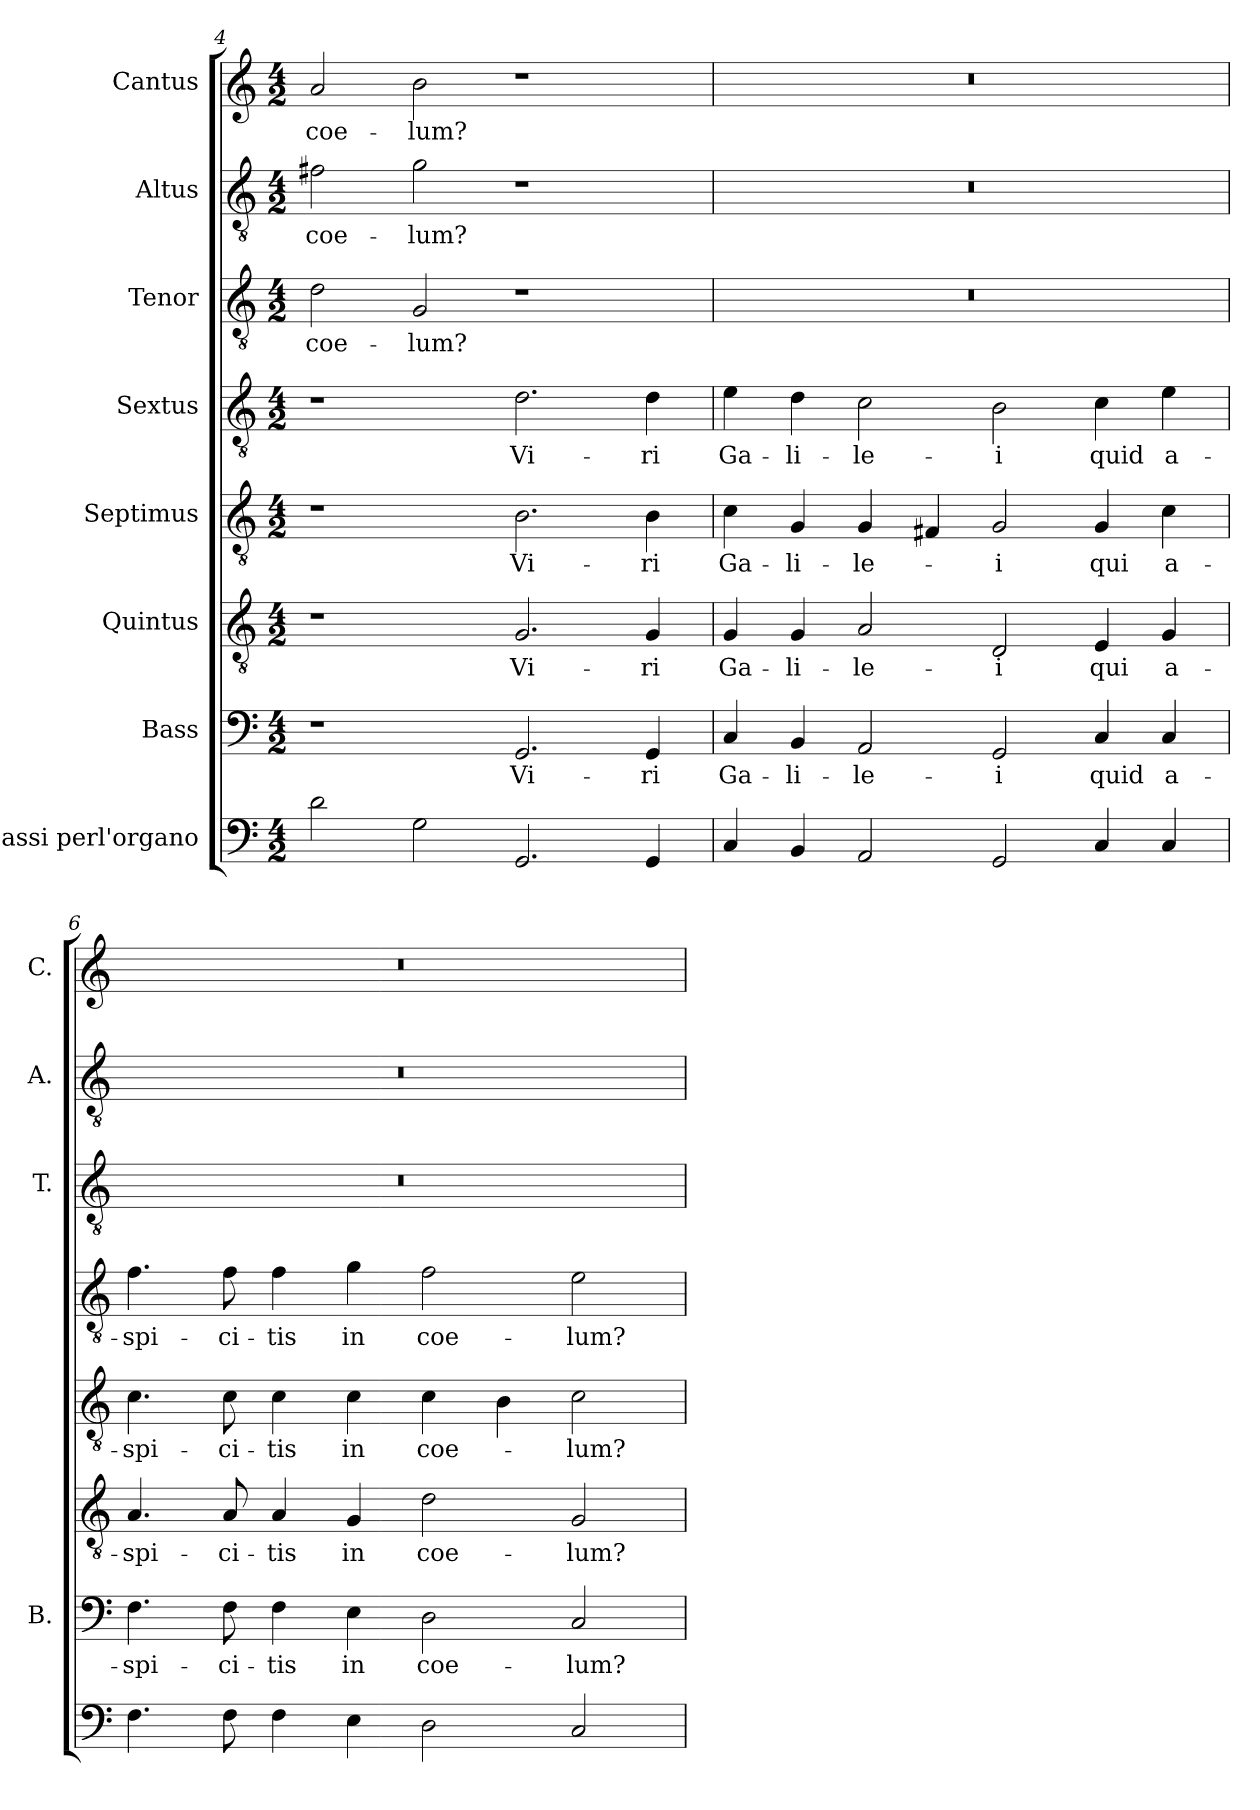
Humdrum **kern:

**kern	**kern	**text	**kern	**text	**kern	**text	**kern	**text	**kern	**text	**kern	**text	**kern	**text
*part8	*part7	*part7	*part6	*part6	*part5	*part5	*part4	*part4	*part3	*part3	*part2	*part2	*part1	*part1
*staff8	*staff7	*staff7	*staff6	*staff6	*staff5	*staff5	*staff4	*staff4	*staff3	*staff3	*staff2	*staff2	*staff1	*staff1
*I"Bassi perl'organo	*I"Bass	*	*I"Quintus	*	*I"Septimus	*	*I"Sextus	*	*I"Tenor	*	*I"Altus	*	*I"Cantus	*
*	*I'B.	*	*	*	*	*	*	*	*I'T.	*	*I'A.	*	*I'C.	*
*clefF4	*clefF4	*	*clefGv2	*	*clefGv2	*	*clefGv2	*	*clefGv2	*	*clefGv2	*	*clefG2	*
*	*	*	*ITrd7c12	*	*ITrd7c12	*	*ITrd7c12	*	*ITrd7c12	*	*ITrd7c12	*	*	*
*k[]	*k[]	*	*k[]	*	*k[]	*	*k[]	*	*k[]	*	*k[]	*	*k[]	*
*C:	*C:	*	*C:	*	*C:	*	*C:	*	*C:	*	*C:	*	*C:	*
*M4/2	*M4/2	*	*M4/2	*	*M4/2	*	*M4/2	*	*M4/2	*	*M4/2	*	*M4/2	*
=4	=4	=4	=4	=4	=4	=4	=4	=4	=4	=4	=4	=4	=4	=4
!	!	!	!	!	!	!	!	!	!	!LO:LY:b	!	!LO:LY:b	!	!LO:LY:b
2d\	1r	.	1r	.	1r	.	1r	.	2D\	coe-	2F#X\	coe-	2a/	coe-
!	!	!	!	!	!	!	!	!	!	!LO:LY:b	!	!LO:LY:b	!	!LO:LY:b
2G\	.	.	.	.	.	.	.	.	2GG/	-lum?	2G\	-lum?	2b\	-lum?
!	!	!LO:LY:b	!	!LO:LY:b	!	!LO:LY:b	!	!LO:LY:b	!	!	!	!	!	!
2.GG/	2.GG/	Vi-	2.GG/	Vi-	2.BB\	Vi-	2.D\	Vi-	1r	.	1r	.	1r	.
!	!	!LO:LY:b	!	!LO:LY:b	!	!LO:LY:b	!	!LO:LY:b	!	!	!	!	!	!
4GG/	4GG/	-ri	4GG/	-ri	4BB\	-ri	4D\	-ri	.	.	.	.	.	.
=5	=5	=5	=5	=5	=5	=5	=5	=5	=5	=5	=5	=5	=5	=5
!	!	!LO:LY:b	!	!LO:LY:b	!	!LO:LY:b	!	!LO:LY:b	!LO:N:vis=1	!	!LO:N:vis=1	!	!LO:N:vis=1	!
4C/	4C/	Ga-	4GG/	Ga-	4C\	Ga-	4E\	Ga-	0r	.	0r	.	0r	.
!	!	!LO:LY:b	!	!LO:LY:b	!	!LO:LY:b	!	!LO:LY:b	!	!	!	!	!	!
4BB/	4BB/	-li-	4GG/	-li-	4GG/	-li-	4D\	-li-	.	.	.	.	.	.
!	!	!LO:LY:b	!	!LO:LY:b	!	!LO:LY:b	!	!LO:LY:b	!	!	!	!	!	!
2AA/	2AA/	-le-	2AA/	-le-	4GG/	-le-	2C\	-le-	.	.	.	.	.	.
.	.	.	.	.	4FF#X/	.	.	.	.	.	.	.	.	.
!	!	!LO:LY:b	!	!LO:LY:b	!	!LO:LY:b	!	!LO:LY:b	!	!	!	!	!	!
2GG/	2GG/	-i	2DD/	-i	2GG/	-i	2BB\	-i	.	.	.	.	.	.
!	!	!LO:LY:b	!	!LO:LY:b	!	!LO:LY:b	!	!LO:LY:b	!	!	!	!	!	!
4C/	4C/	quid	4EE/	qui	4GG/	qui	4C\	quid	.	.	.	.	.	.
!	!	!LO:LY:b	!	!LO:LY:b	!	!LO:LY:b	!	!LO:LY:b	!	!	!	!	!	!
4C/	4C/	a-	4GG/	a-	4C\	a-	4E\	a-	.	.	.	.	.	.
!!LO:PB:g=z
=6	=6	=6	=6	=6	=6	=6	=6	=6	=6	=6	=6	=6	=6	=6
!	!	!LO:LY:b	!	!LO:LY:b	!	!LO:LY:b	!	!LO:LY:b	!LO:N:vis=1	!	!LO:N:vis=1	!	!LO:N:vis=1	!
4.F\	4.F\	-spi-	4.AA/	-spi-	4.C\	-spi-	4.F\	-spi-	0r	.	0r	.	0r	.
!	!	!LO:LY:b	!	!LO:LY:b	!	!LO:LY:b	!	!LO:LY:b	!	!	!	!	!	!
8F\	8F\	-ci-	8AA/	-ci-	8C\	-ci-	8F\	-ci-	.	.	.	.	.	.
!	!	!LO:LY:b	!	!LO:LY:b	!	!LO:LY:b	!	!LO:LY:b	!	!	!	!	!	!
4F\	4F\	-tis	4AA/	-tis	4C\	-tis	4F\	-tis	.	.	.	.	.	.
!	!	!LO:LY:b	!	!LO:LY:b	!	!LO:LY:b	!	!LO:LY:b	!	!	!	!	!	!
4E\	4E\	in	4GG/	in	4C\	in	4G\	in	.	.	.	.	.	.
!	!	!LO:LY:b	!	!LO:LY:b	!	!LO:LY:b	!	!LO:LY:b	!	!	!	!	!	!
2D\	2D\	coe-	2D\	coe-	4C\	coe-	2F\	coe-	.	.	.	.	.	.
.	.	.	.	.	4BB\	.	.	.	.	.	.	.	.	.
!	!	!LO:LY:b	!	!LO:LY:b	!	!LO:LY:b	!	!LO:LY:b	!	!	!	!	!	!
2C/	2C/	-lum?	2GG/	-lum?	2C\	-lum?	2E\	-lum?	.	.	.	.	.	.
=	=	=	=	=	=	=	=	=	=	=	=	=	=	=
*-	*-	*-	*-	*-	*-	*-	*-	*-	*-	*-	*-	*-	*-	*-
